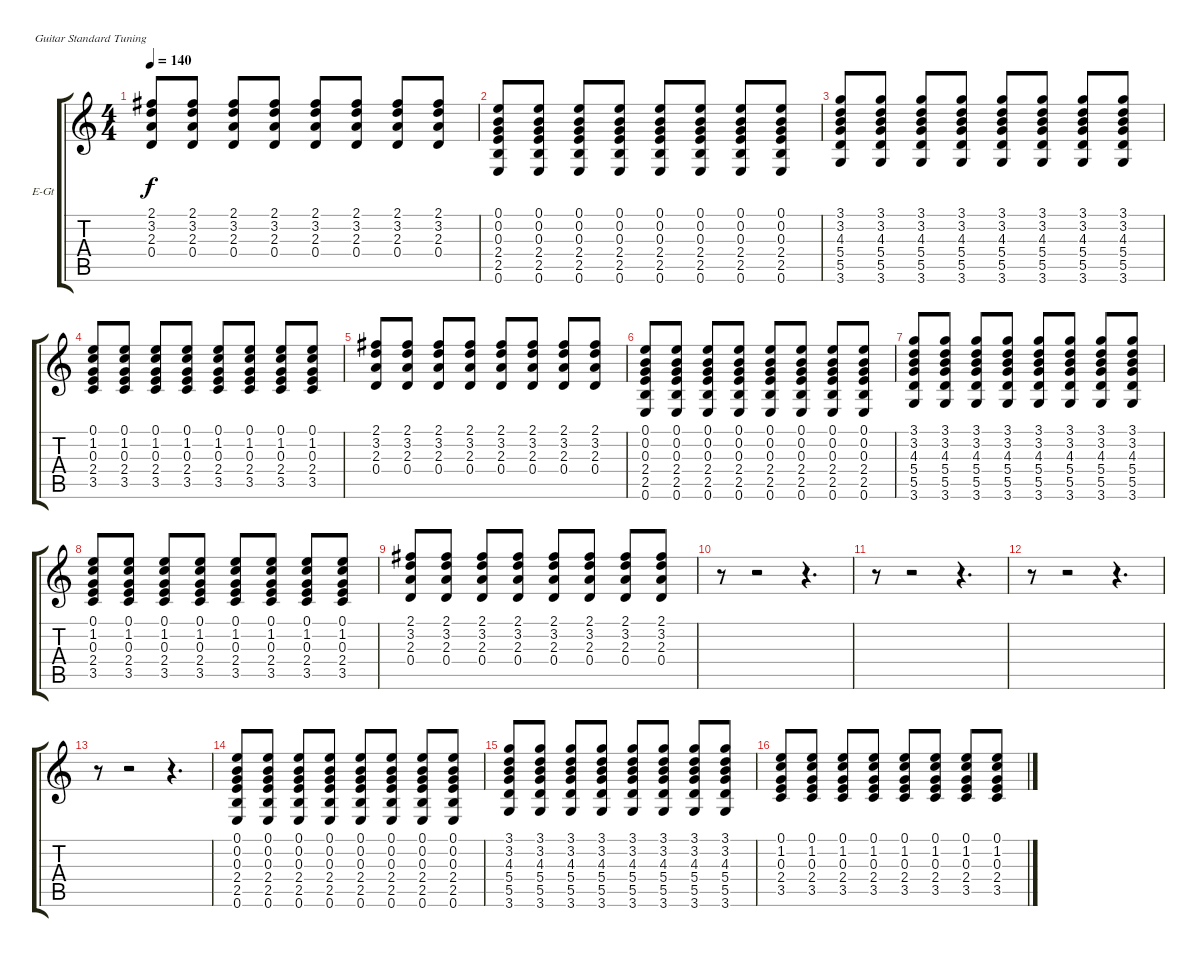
\bracketExtendMode groupsimilarinstruments
\firstSystemTrackNameOrientation horizontal
\otherSystemsTrackNameOrientation horizontal
\track ("Electric Guitar" "E-Gt") {instrument overdrivenguitar}
\staff {score tabs}
\tuning (E4 B3 G3 D3 A2 E2)
\ts (4 4)
\tempo 140
\clef g2
\scale
0.333333
\ks c
(2.1 3.2 2.3 0.4).8{dy f} (2.1 3.2 2.3 0.4).8 (2.1 3.2 2.3 0.4).8 (2.1 3.2 2.3 0.4).8 (2.1 3.2 2.3 0.4).8 (2.1 3.2 2.3 0.4).8 (2.1 3.2 2.3 0.4).8 (2.1 3.2 2.3 0.4).8 |
\scale
0.333333 (0.1 0.2 0.3 2.4 2.5 0.6).8 (0.1 0.2 0.3 2.4 2.5 0.6).8 (0.1 0.2 0.3 2.4 2.5 0.6).8 (0.1 0.2 0.3 2.4 2.5 0.6).8 (0.1 0.2 0.3 2.4 2.5 0.6).8 (0.1 0.2 0.3 2.4 2.5 0.6).8 (0.1 0.2 0.3 2.4 2.5 0.6).8 (0.1 0.2 0.3 2.4 2.5 0.6).8 |
\scale
0.333333 (3.1 3.2 4.3 5.4 5.5 3.6).8 (3.1 3.2 4.3 5.4 5.5 3.6).8 (3.1 3.2 4.3 5.4 5.5 3.6).8 (3.1 3.2 4.3 5.4 5.5 3.6).8 (3.1 3.2 4.3 5.4 5.5 3.6).8 (3.1 3.2 4.3 5.4 5.5 3.6).8 (3.1 3.2 4.3 5.4 5.5 3.6).8 (3.1 3.2 4.3 5.4 5.5 3.6).8 |
\scale
0.333333 (0.1 1.2 0.3 2.4 3.5).8 (0.1 1.2 0.3 2.4 3.5).8 (0.1 1.2 0.3 2.4 3.5).8 (0.1 1.2 0.3 2.4 3.5).8 (0.1 1.2 0.3 2.4 3.5).8 (0.1 1.2 0.3 2.4 3.5).8 (0.1 1.2 0.3 2.4 3.5).8 (0.1 1.2 0.3 2.4 3.5).8 |
\scale
0.333333 (2.1 3.2 2.3 0.4).8 (2.1 3.2 2.3 0.4).8 (2.1 3.2 2.3 0.4).8 (2.1 3.2 2.3 0.4).8 (2.1 3.2 2.3 0.4).8 (2.1 3.2 2.3 0.4).8 (2.1 3.2 2.3 0.4).8 (2.1 3.2 2.3 0.4).8 |
\scale
0.333333 (0.1 0.2 0.3 2.4 2.5 0.6).8 (0.1 0.2 0.3 2.4 2.5 0.6).8 (0.1 0.2 0.3 2.4 2.5 0.6).8 (0.1 0.2 0.3 2.4 2.5 0.6).8 (0.1 0.2 0.3 2.4 2.5 0.6).8 (0.1 0.2 0.3 2.4 2.5 0.6).8 (0.1 0.2 0.3 2.4 2.5 0.6).8 (0.1 0.2 0.3 2.4 2.5 0.6).8 |
\scale
0.333333 (3.1 3.2 4.3 5.4 5.5 3.6).8 (3.1 3.2 4.3 5.4 5.5 3.6).8 (3.1 3.2 4.3 5.4 5.5 3.6).8 (3.1 3.2 4.3 5.4 5.5 3.6).8 (3.1 3.2 4.3 5.4 5.5 3.6).8 (3.1 3.2 4.3 5.4 5.5 3.6).8 (3.1 3.2 4.3 5.4 5.5 3.6).8 (3.1 3.2 4.3 5.4 5.5 3.6).8 |
\scale
0.333333 (0.1 1.2 0.3 2.4 3.5).8 (0.1 1.2 0.3 2.4 3.5).8 (0.1 1.2 0.3 2.4 3.5).8 (0.1 1.2 0.3 2.4 3.5).8 (0.1 1.2 0.3 2.4 3.5).8 (0.1 1.2 0.3 2.4 3.5).8 (0.1 1.2 0.3 2.4 3.5).8 (0.1 1.2 0.3 2.4 3.5).8 |
\scale
0.333333 (2.1 3.2 2.3 0.4).8 (2.1 3.2 2.3 0.4).8 (2.1 3.2 2.3 0.4).8 (2.1 3.2 2.3 0.4).8 (2.1 3.2 2.3 0.4).8 (2.1 3.2 2.3 0.4).8 (2.1 3.2 2.3 0.4).8 (2.1 3.2 2.3 0.4).8 |
\scale
0.333333 r.8 r.2 r.4{d} |
\scale
0.333333 r.8 r.2 r.4{d} |
\scale
0.333333 r.8 r.2 r.4{d} |
\scale
0.333333 r.8 r.2 r.4{d} |
\scale
0.333333 (0.1 0.2 0.3 2.4 2.5 0.6).8 (0.1 0.2 0.3 2.4 2.5 0.6).8 (0.1 0.2 0.3 2.4 2.5 0.6).8 (0.1 0.2 0.3 2.4 2.5 0.6).8 (0.1 0.2 0.3 2.4 2.5 0.6).8 (0.1 0.2 0.3 2.4 2.5 0.6).8 (0.1 0.2 0.3 2.4 2.5 0.6).8 (0.1 0.2 0.3 2.4 2.5 0.6).8 |
\scale
0.333333 (3.1 3.2 4.3 5.4 5.5 3.6).8 (3.1 3.2 4.3 5.4 5.5 3.6).8 (3.1 3.2 4.3 5.4 5.5 3.6).8 (3.1 3.2 4.3 5.4 5.5 3.6).8 (3.1 3.2 4.3 5.4 5.5 3.6).8 (3.1 3.2 4.3 5.4 5.5 3.6).8 (3.1 3.2 4.3 5.4 5.5 3.6).8 (3.1 3.2 4.3 5.4 5.5 3.6).8 |
\scale
0.333333 (0.1 1.2 0.3 2.4 3.5).8 (0.1 1.2 0.3 2.4 3.5).8 (0.1 1.2 0.3 2.4 3.5).8 (0.1 1.2 0.3 2.4 3.5).8 (0.1 1.2 0.3 2.4 3.5).8 (0.1 1.2 0.3 2.4 3.5).8 (0.1 1.2 0.3 2.4 3.5).8 (0.1 1.2 0.3 2.4 3.5).8
